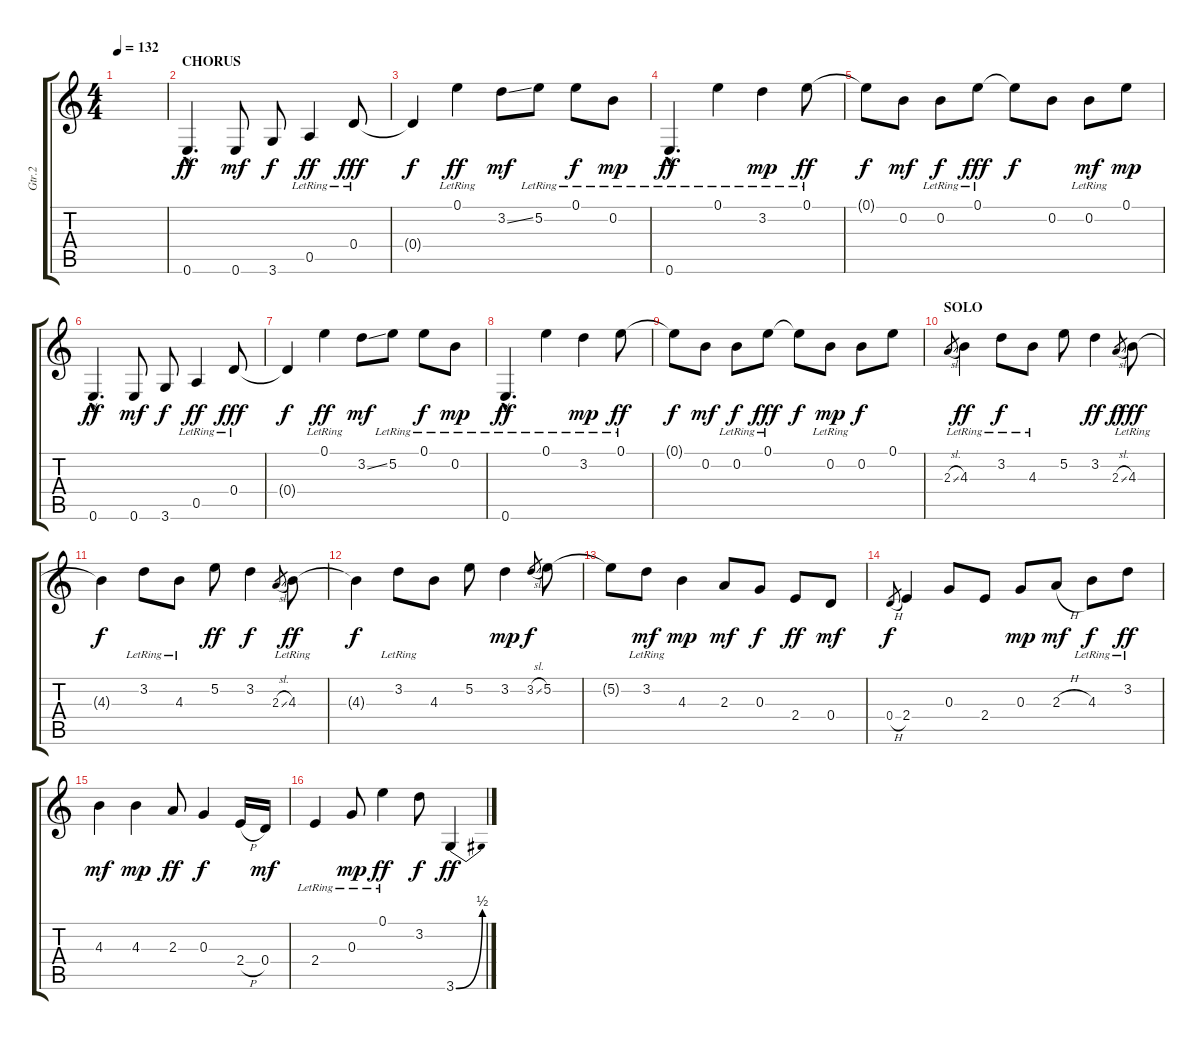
\track ("Gtr.2" "Gtr.2") {instrument electricguitarclean}
\staff {score tabs}
\tuning (E4 B3 G3 D3 A2 E2) {hide}
\ts (4 4)
\tempo 132
\clef g2
\ks c
|
\section ("" "CHORUS")
0.6{hac}.4{d dy ff} 0.6.8{dy mf} 3.6.8{dy f} 0.5{lr}.4{dy ff} 0.4{lr}.8{dy fff} |
0.4{t}.4{dy f} 0.1{lr}.4{dy ff} 3.2{ss}.8{dy mf} 5.2{lr}.8 0.1{lr}.8{dy f} 0.2{lr}.8{dy mp} |
0.6{hac lr}.4{d dy ff} 0.1{lr}.4 3.2{lr}.4{dy mp} 0.1{lr}.8{dy ff} |
0.1{t}.8{dy f} 0.2.8{dy mf} 0.2{lr}.8{dy f} 0.1{lr}.8{dy fff} 0.1{t}.8{dy f} 0.2.8 0.2{lr}.8{dy mf} 0.1.8{dy mp} |
0.6{hac}.4{d dy ff} 0.6.8{dy mf} 3.6.8{dy f} 0.5{lr}.4{dy ff} 0.4{lr}.8{dy fff} |
0.4{t}.4{dy f} 0.1{lr}.4{dy ff} 3.2{ss}.8{dy mf} 5.2{lr}.8 0.1{lr}.8{dy f} 0.2{lr}.8{dy mp} |
0.6{hac lr}.4{d dy ff} 0.1{lr}.4 3.2{lr}.4{dy mp} 0.1{lr}.8{dy ff} |
0.1{t}.8{dy f} 0.2.8{dy mf} 0.2{lr}.8{dy f} 0.1{lr}.8{dy fff} 0.1{t}.8{dy f} 0.2{lr}.8{dy mp} 0.2.8{dy f} 0.1.8 |
\section ("" "SOLO ")
2.3{sl}.8{gr} 4.3{lr}.4{dy ff} 3.2{lr}.8{dy f} 4.3{lr}.8 5.2.8 3.2.4{dy ff} 2.3{sl}.8{gr dy f} 4.3{lr}.8{dy fff} |
4.3{t}.4{dy f} 3.2{lr}.8 4.3{lr}.8 5.2.8{dy ff} 3.2.4{dy f} 2.3{sl}.8{gr} 4.3{lr}.8{dy ff} |
4.3{t}.4{dy f} 3.2{lr}.8 4.3.8 5.2.8 3.2.4{dy mp} 3.2{sl}.8{gr dy f} 5.2.8 |
5.2{t}.8 3.2{lr}.8{dy mf} 4.3.4{dy mp} 2.3.8{dy mf} 0.3.8{dy f} 2.4.8{dy ff} 0.4.8{dy mf} |
0.4{h}.8{gr dy f} 2.4.4 0.3.8 2.4.8 0.3.8{dy mp} 2.3{h}.8{dy mf} 4.3{lr}.8{dy f} 3.2{lr}.8{dy ff} |
4.3.4{dy mf} 4.3.4{dy mp} 2.3.8{dy ff} 0.3.4{dy f} 2.4{h}.16 0.4.16{dy mf} |
2.4{lr}.4 0.3{lr}.8{dy mp} 0.1{lr}.4{dy ff} 3.2.8{dy f} 3.6{be (bend 0 0 60 2)}.4{dy ff}
